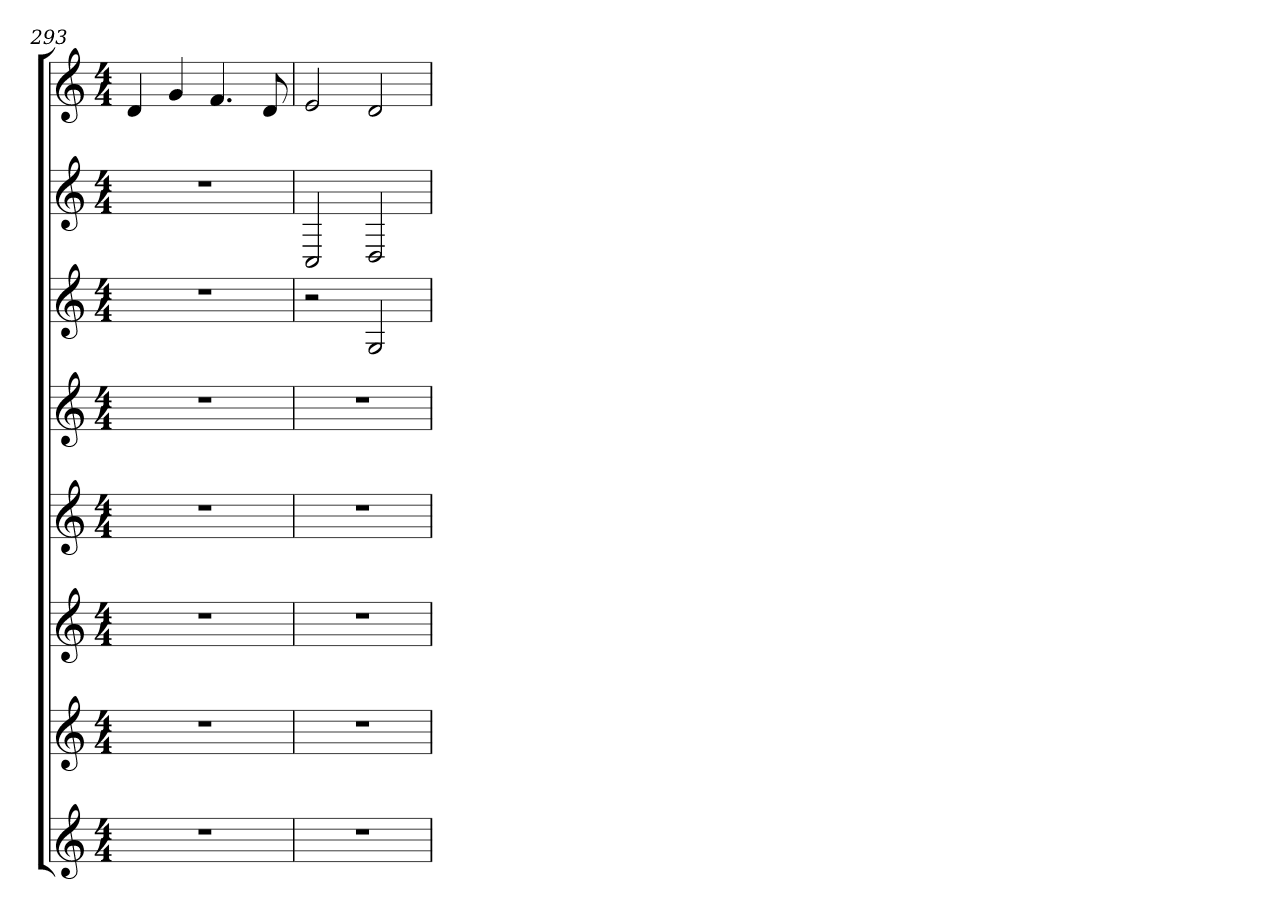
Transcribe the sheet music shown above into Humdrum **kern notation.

**kern	**kern	**kern	**kern	**kern	**kern	**kern	**kern
*part8	*part7	*part6	*part5	*part4	*part3	*part2	*part1
*staff8	*staff7	*staff6	*staff5	*staff4	*staff3	*staff2	*staff1
*clefG2	*clefG2	*clefG2	*clefG2	*clefG2	*clefG2	*clefG2	*clefG2
*k[]	*k[]	*k[]	*k[]	*k[]	*k[]	*k[]	*k[]
*M4/4	*M4/4	*M4/4	*M4/4	*M4/4	*M4/4	*M4/4	*M4/4
=293	=293	=293	=293	=293	=293	=293	=293
1r	1r	1r	1r	1r	1r	1r	4d/
.	.	.	.	.	.	.	4g/
.	.	.	.	.	.	.	4.f/
.	.	.	.	.	.	.	8d/
=294	=294	=294	=294	=294	=294	=294	=294
1r	1r	1r	1r	1r	2r	2C/	2e/
.	.	.	.	.	2G/	2D/	2d/
=	=	=	=	=	=	=	=
*-	*-	*-	*-	*-	*-	*-	*-
